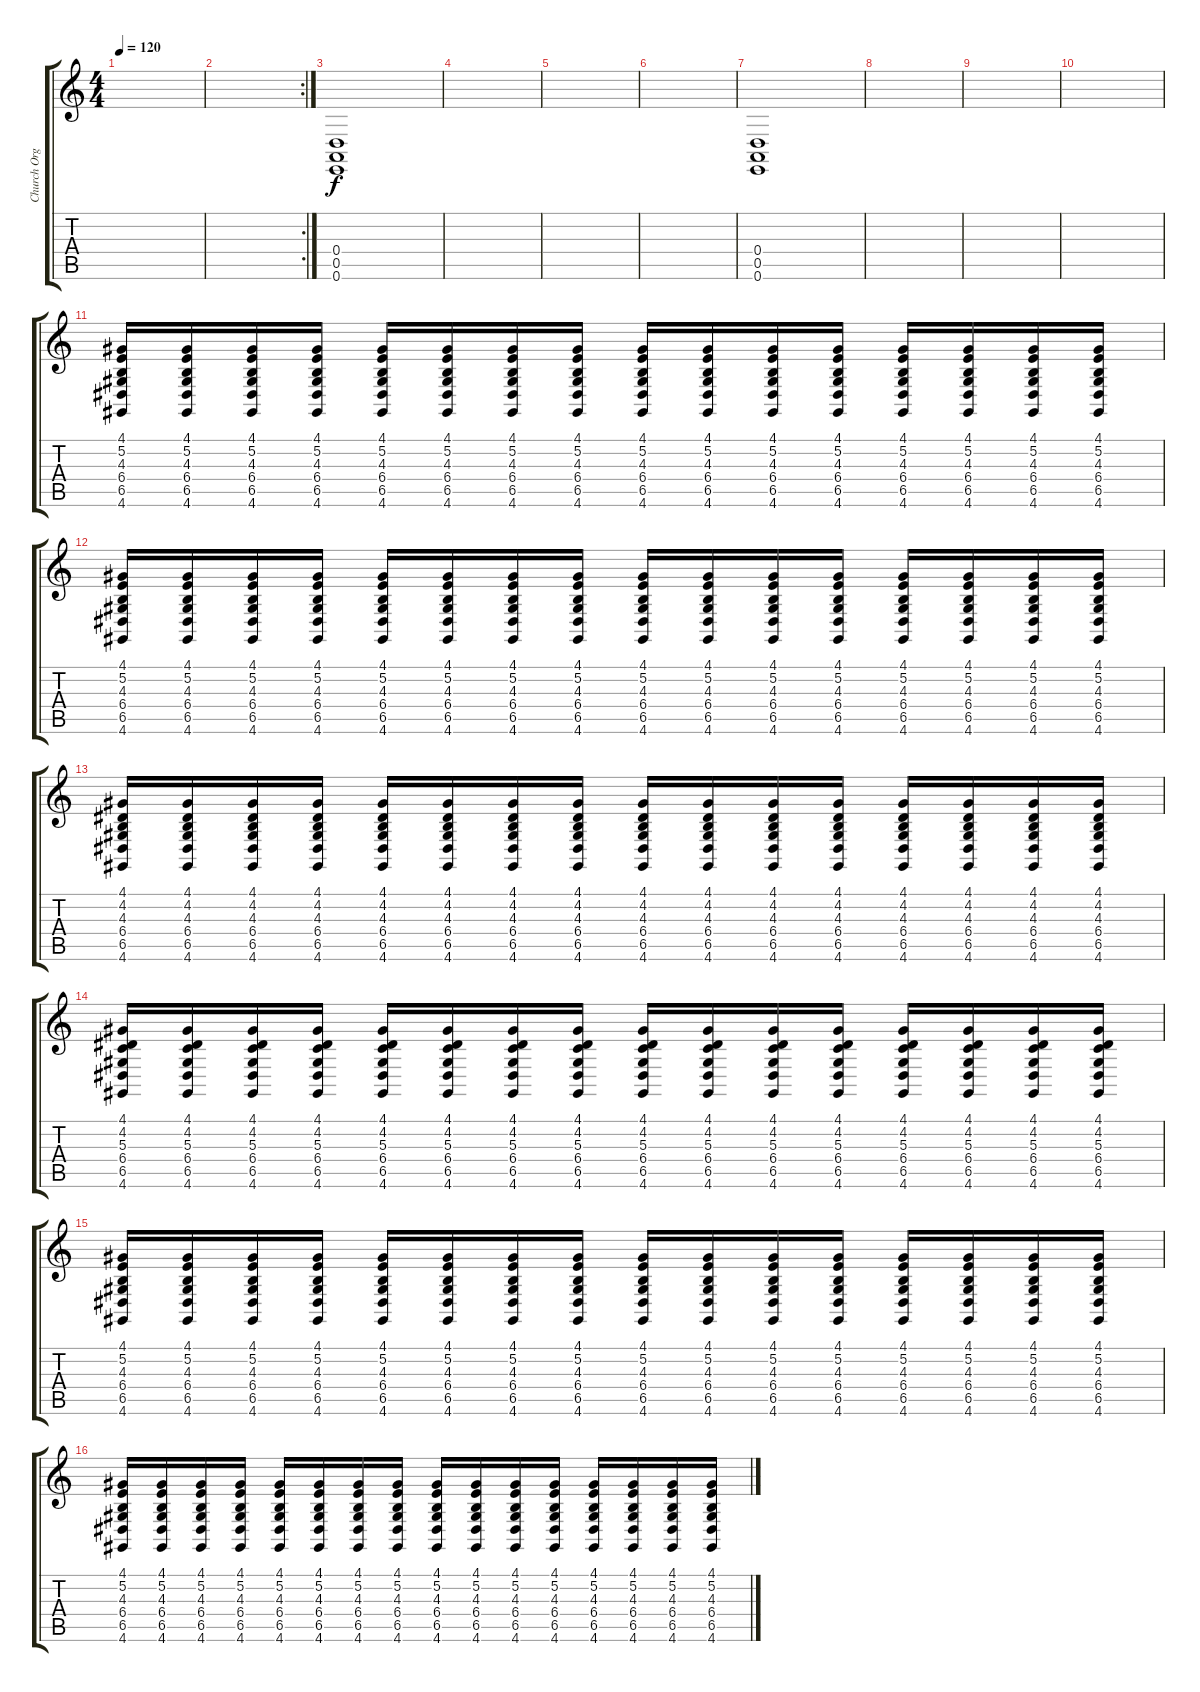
\track ("Church Organ" "Church Org") {instrument churchorgan}
\staff {score tabs}
\tuning (E4 B3 G3 D3 A2 E2) {hide}
\ts (4 4)
\tempo 120
\clef g2
\ks c
|
\rc 2
|
(0.4 0.5 0.6).1 |
|
|
|
(0.4 0.5 0.6).1 |
|
|
|
(4.1 5.2 4.3 6.4 6.5 4.6).16 (4.1 5.2 4.3 6.4 6.5 4.6).16 (4.1 5.2 4.3 6.4 6.5 4.6).16 (4.1 5.2 4.3 6.4 6.5 4.6).16 (4.1 5.2 4.3 6.4 6.5 4.6).16 (4.1 5.2 4.3 6.4 6.5 4.6).16 (4.1 5.2 4.3 6.4 6.5 4.6).16 (4.1 5.2 4.3 6.4 6.5 4.6).16 (4.1 5.2 4.3 6.4 6.5 4.6).16 (4.1 5.2 4.3 6.4 6.5 4.6).16 (4.1 5.2 4.3 6.4 6.5 4.6).16 (4.1 5.2 4.3 6.4 6.5 4.6).16 (4.1 5.2 4.3 6.4 6.5 4.6).16 (4.1 5.2 4.3 6.4 6.5 4.6).16 (4.1 5.2 4.3 6.4 6.5 4.6).16 (4.1 5.2 4.3 6.4 6.5 4.6).16 |
(4.1 5.2 4.3 6.4 6.5 4.6).16 (4.1 5.2 4.3 6.4 6.5 4.6).16 (4.1 5.2 4.3 6.4 6.5 4.6).16 (4.1 5.2 4.3 6.4 6.5 4.6).16 (4.1 5.2 4.3 6.4 6.5 4.6).16 (4.1 5.2 4.3 6.4 6.5 4.6).16 (4.1 5.2 4.3 6.4 6.5 4.6).16 (4.1 5.2 4.3 6.4 6.5 4.6).16 (4.1 5.2 4.3 6.4 6.5 4.6).16 (4.1 5.2 4.3 6.4 6.5 4.6).16 (4.1 5.2 4.3 6.4 6.5 4.6).16 (4.1 5.2 4.3 6.4 6.5 4.6).16 (4.1 5.2 4.3 6.4 6.5 4.6).16 (4.1 5.2 4.3 6.4 6.5 4.6).16 (4.1 5.2 4.3 6.4 6.5 4.6).16 (4.1 5.2 4.3 6.4 6.5 4.6).16 |
(4.1 4.2 4.3 6.4 6.5 4.6).16 (4.1 4.2 4.3 6.4 6.5 4.6).16 (4.1 4.2 4.3 6.4 6.5 4.6).16 (4.1 4.2 4.3 6.4 6.5 4.6).16 (4.1 4.2 4.3 6.4 6.5 4.6).16 (4.1 4.2 4.3 6.4 6.5 4.6).16 (4.1 4.2 4.3 6.4 6.5 4.6).16 (4.1 4.2 4.3 6.4 6.5 4.6).16 (4.1 4.2 4.3 6.4 6.5 4.6).16 (4.1 4.2 4.3 6.4 6.5 4.6).16 (4.1 4.2 4.3 6.4 6.5 4.6).16 (4.1 4.2 4.3 6.4 6.5 4.6).16 (4.1 4.2 4.3 6.4 6.5 4.6).16 (4.1 4.2 4.3 6.4 6.5 4.6).16 (4.1 4.2 4.3 6.4 6.5 4.6).16 (4.1 4.2 4.3 6.4 6.5 4.6).16 |
(4.1 4.2 5.3 6.4 6.5 4.6).16 (4.1 4.2 5.3 6.4 6.5 4.6).16 (4.1 4.2 5.3 6.4 6.5 4.6).16 (4.1 4.2 5.3 6.4 6.5 4.6).16 (4.1 4.2 5.3 6.4 6.5 4.6).16 (4.1 4.2 5.3 6.4 6.5 4.6).16 (4.1 4.2 5.3 6.4 6.5 4.6).16 (4.1 4.2 5.3 6.4 6.5 4.6).16 (4.1 4.2 5.3 6.4 6.5 4.6).16 (4.1 4.2 5.3 6.4 6.5 4.6).16 (4.1 4.2 5.3 6.4 6.5 4.6).16 (4.1 4.2 5.3 6.4 6.5 4.6).16 (4.1 4.2 5.3 6.4 6.5 4.6).16 (4.1 4.2 5.3 6.4 6.5 4.6).16 (4.1 4.2 5.3 6.4 6.5 4.6).16 (4.1 4.2 5.3 6.4 6.5 4.6).16 |
(4.1 5.2 4.3 6.4 6.5 4.6).16 (4.1 5.2 4.3 6.4 6.5 4.6).16 (4.1 5.2 4.3 6.4 6.5 4.6).16 (4.1 5.2 4.3 6.4 6.5 4.6).16 (4.1 5.2 4.3 6.4 6.5 4.6).16 (4.1 5.2 4.3 6.4 6.5 4.6).16 (4.1 5.2 4.3 6.4 6.5 4.6).16 (4.1 5.2 4.3 6.4 6.5 4.6).16 (4.1 5.2 4.3 6.4 6.5 4.6).16 (4.1 5.2 4.3 6.4 6.5 4.6).16 (4.1 5.2 4.3 6.4 6.5 4.6).16 (4.1 5.2 4.3 6.4 6.5 4.6).16 (4.1 5.2 4.3 6.4 6.5 4.6).16 (4.1 5.2 4.3 6.4 6.5 4.6).16 (4.1 5.2 4.3 6.4 6.5 4.6).16 (4.1 5.2 4.3 6.4 6.5 4.6).16 |
(4.1 5.2 4.3 6.4 6.5 4.6).16 (4.1 5.2 4.3 6.4 6.5 4.6).16 (4.1 5.2 4.3 6.4 6.5 4.6).16 (4.1 5.2 4.3 6.4 6.5 4.6).16 (4.1 5.2 4.3 6.4 6.5 4.6).16 (4.1 5.2 4.3 6.4 6.5 4.6).16 (4.1 5.2 4.3 6.4 6.5 4.6).16 (4.1 5.2 4.3 6.4 6.5 4.6).16 (4.1 5.2 4.3 6.4 6.5 4.6).16 (4.1 5.2 4.3 6.4 6.5 4.6).16 (4.1 5.2 4.3 6.4 6.5 4.6).16 (4.1 5.2 4.3 6.4 6.5 4.6).16 (4.1 5.2 4.3 6.4 6.5 4.6).16 (4.1 5.2 4.3 6.4 6.5 4.6).16 (4.1 5.2 4.3 6.4 6.5 4.6).16 (4.1 5.2 4.3 6.4 6.5 4.6).16
